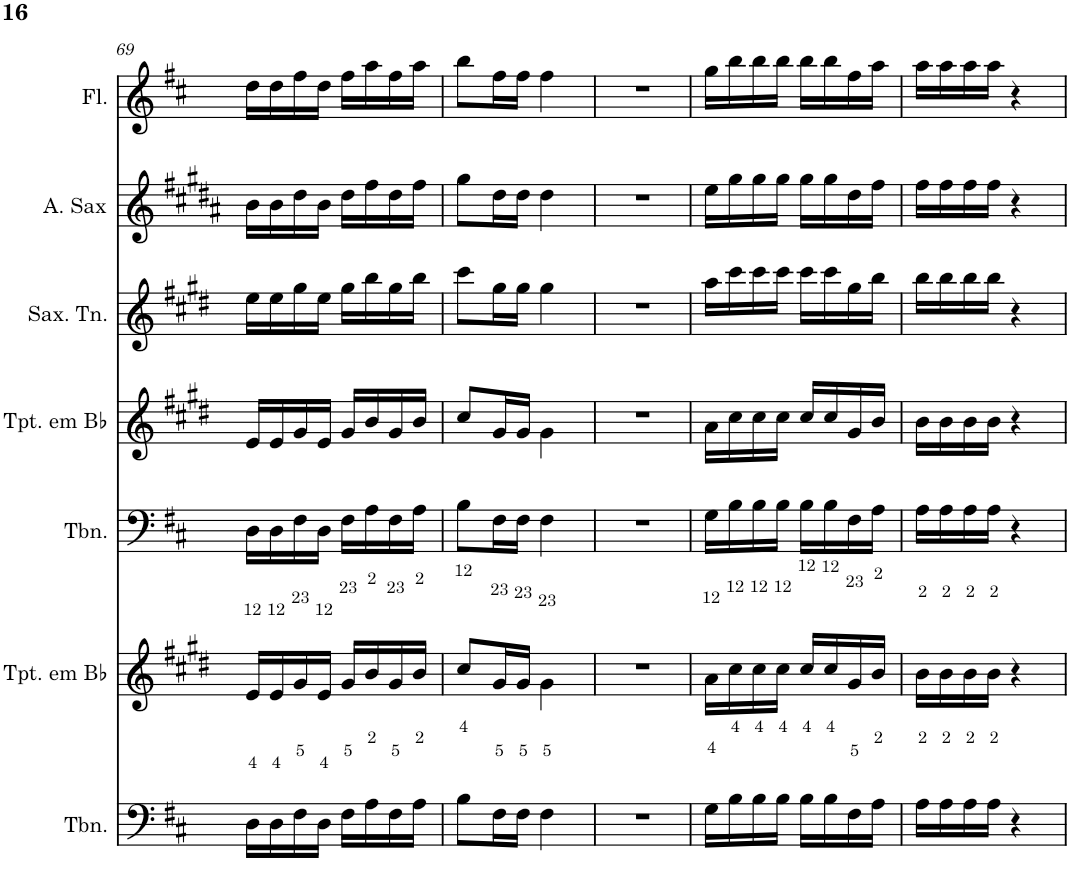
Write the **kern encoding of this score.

**kern	**kern	**kern	**kern	**kern	**kern	**kern
*part7	*part6	*part5	*part4	*part3	*part2	*part1
*staff7	*staff6	*staff5	*staff4	*staff3	*staff2	*staff1
*I"Trombone	*I"Trompete em Bb	*I"Trombone	*I"Trompete em Bb	*I"Saxofone Tenor	*I"Saxofone Alto	*I"Flauta Transversal
*I'Tbn.	*I'Tpt. em Bb	*I'Tbn.	*I'Tpt. em Bb	*I'Sax. Tn.	*	*I'Fl.
!!LO:PB:g=z
*clefF4	*clefG2	*clefF4	*clefG2	*clefG2	*clefG2	*clefG2
*	*Trd1c2	*	*Trd1c2	*Trd8c14	*Trd5c9	*
*k[f#c#]	*k[f#c#g#d#]	*k[f#c#]	*k[f#c#g#d#]	*k[f#c#g#d#]	*k[f#c#g#d#a#]	*k[f#c#]
*D:	*E:	*D:	*E:	*E:	*B:	*D:
*M2/4	*M2/4	*M2/4	*M2/4	*M2/4	*M2/4	*M2/4
=69	=69	=69	=69	=69	=69	=69
16D\LL	16e/LL	16D\LL	16e/LL	16ee\LL	16b\LL	16dd\LL
16D\	16e/	16D\	16e/	16ee\	16b\	16dd\
16F#\	16g#/	16F#\	16g#/	16gg#\	16dd#\	16ff#\
16D\JJ	16e/JJ	16D\JJ	16e/JJ	16ee\JJ	16b\JJ	16dd\JJ
16F#\LL	16g#/LL	16F#\LL	16g#/LL	16gg#\LL	16dd#\LL	16ff#\LL
16A\	16b/	16A\	16b/	16bb\	16ff#\	16aa\
16F#\	16g#/	16F#\	16g#/	16gg#\	16dd#\	16ff#\
16A\JJ	16b/JJ	16A\JJ	16b/JJ	16bb\JJ	16ff#\JJ	16aa\JJ
=70	=70	=70	=70	=70	=70	=70
8B\L	8cc#/L	8B\L	8cc#/L	8ccc#\L	8gg#\L	8bb\L
16F#\L	16g#/L	16F#\L	16g#/L	16gg#\L	16dd#\L	16ff#\L
16F#\JJ	16g#/JJ	16F#\JJ	16g#/JJ	16gg#\JJ	16dd#\JJ	16ff#\JJ
4F#\	4g#\	4F#\	4g#\	4gg#\	4dd#\	4ff#\
=71	=71	=71	=71	=71	=71	=71
2r	2r	2r	2r	2r	2r	2r
=72	=72	=72	=72	=72	=72	=72
16G\LL	16a\LL	16G\LL	16a\LL	16aa\LL	16ee\LL	16gg\LL
16B\	16cc#\	16B\	16cc#\	16ccc#\	16gg#\	16bb\
16B\	16cc#\	16B\	16cc#\	16ccc#\	16gg#\	16bb\
16B\JJ	16cc#\JJ	16B\JJ	16cc#\JJ	16ccc#\JJ	16gg#\JJ	16bb\JJ
16B\LL	16cc#/LL	16B\LL	16cc#/LL	16ccc#\LL	16gg#\LL	16bb\LL
16B\	16cc#/	16B\	16cc#/	16ccc#\	16gg#\	16bb\
16F#\	16g#/	16F#\	16g#/	16gg#\	16dd#\	16ff#\
16A\JJ	16b/JJ	16A\JJ	16b/JJ	16bb\JJ	16ff#\JJ	16aa\JJ
=73	=73	=73	=73	=73	=73	=73
16A\LL	16b\LL	16A\LL	16b\LL	16bb\LL	16ff#\LL	16aa\LL
16A\	16b\	16A\	16b\	16bb\	16ff#\	16aa\
16A\	16b\	16A\	16b\	16bb\	16ff#\	16aa\
16A\JJ	16b\JJ	16A\JJ	16b\JJ	16bb\JJ	16ff#\JJ	16aa\JJ
4r	4r	4r	4r	4r	4r	4r
=	=	=	=	=	=	=
*-	*-	*-	*-	*-	*-	*-
